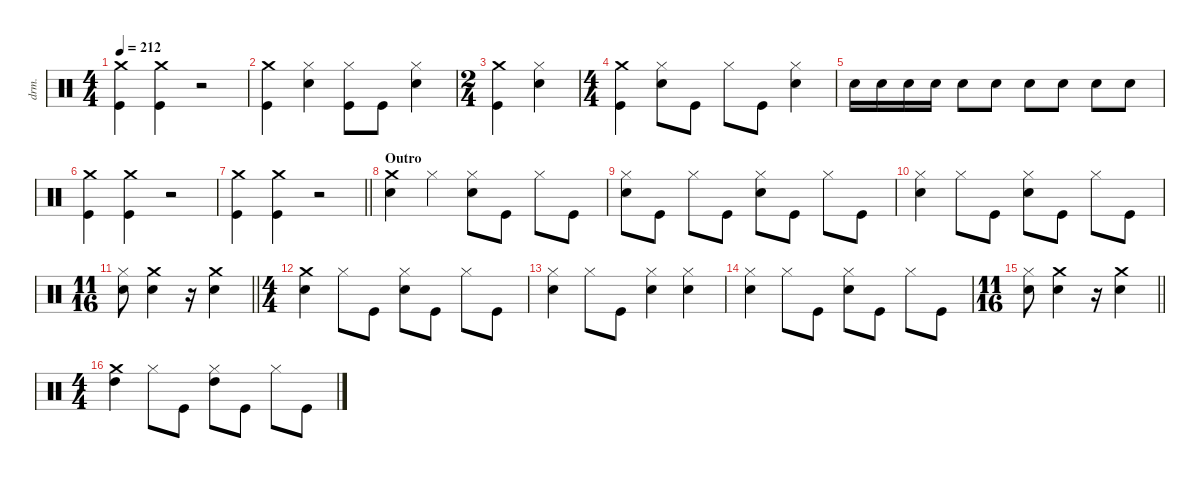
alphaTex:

\defaultSystemsLayout 4
\hideDynamics
\bracketExtendMode nobrackets
\track ("Lars Ulrich" "drm.") {instrument percussion}
\staff {score}
\articulation defaults
\ts (4 4)
\tempo 212
\clef neutral
\ks c
("Kick (hit)" "Crash medium (hit)").4{dy fff} ("Kick (hit)" "Crash medium (hit)").4 r.2 |
("Kick (hit)" "Crash medium (hit)").4 ("Snare (hit) 2" "Hi-Hat (closed)").4 ("Kick (hit)" "Hi-Hat (closed)").8 "Kick (hit)".8 ("Hi-Hat (closed)" "Snare (hit) 2").4 |
\ts (2 4)
\beaming (8 2 2)
("Kick (hit)" "Crash medium (hit)").4 ("Snare (hit) 2" "Hi-Hat (closed)").4 |
\ts (4 4)
\beaming (8 2 2 2 2)
("Kick (hit)" "Crash medium (hit)").4 ("Snare (hit) 2" "Hi-Hat (closed)").8 "Kick (hit)".8 "Hi-Hat (closed)".8 "Kick (hit)".8 ("Snare (hit) 2" "Hi-Hat (closed)").4 |
"Snare (hit) 2".16 "Snare (hit) 2".16 "Snare (hit) 2".16 "Snare (hit) 2".16 "Snare (hit) 2".8 "Snare (hit) 2".8 "Snare (hit) 2".8 "Snare (hit) 2".8 "Snare (hit) 2".8 "Snare (hit) 2".8 |
("Kick (hit)" "Crash medium (hit)").4 ("Crash medium (hit)" "Kick (hit)").4 r.2 |
\barLineRight lightlight
("Crash medium (hit)" "Kick (hit)").4 ("Crash medium (hit)" "Kick (hit)").4 r.2 |
\section ("" "Outro")
("Snare (hit) 2" "Crash medium (hit)").4 "Hi-Hat (closed)".4 ("Snare (hit) 2" "Hi-Hat (closed)").8 "Kick (hit)".8 "Hi-Hat (closed)".8 "Kick (hit)".8 |
("Snare (hit) 2" "Hi-Hat (closed)").8 "Kick (hit)".8 "Hi-Hat (closed)".8 "Kick (hit)".8 ("Snare (hit) 2" "Hi-Hat (closed)").8 "Kick (hit)".8 "Hi-Hat (closed)".8 "Kick (hit)".8 |
("Snare (hit) 2" "Hi-Hat (closed)").4 "Hi-Hat (closed)".8 "Kick (hit)".8 ("Snare (hit) 2" "Hi-Hat (closed)").8 "Kick (hit)".8 "Hi-Hat (closed)".8 "Kick (hit)".8 |
\ts (11 16)
\beaming (8 3 2)
\barLineRight lightlight
("Hi-Hat (closed)" "Snare (hit) 2").8 ("Snare (hit) 2" "Crash medium (hit)").4 r.16 ("Crash medium (hit)" "Snare (hit) 2").4 |
\ts (4 4)
\beaming (8 2 2 2 2)
("Crash medium (hit)" "Snare (hit) 2").4 "Hi-Hat (closed)".8 "Kick (hit)".8 ("Hi-Hat (closed)" "Snare (hit) 2").8 "Kick (hit)".8 "Hi-Hat (closed)".8 "Kick (hit)".8 |
("Snare (hit) 2" "Hi-Hat (closed)").4 "Hi-Hat (closed)".8 "Kick (hit)".8 ("Hi-Hat (closed)" "Snare (hit) 2").4 ("Snare (hit) 2" "Hi-Hat (closed)").4 |
("Snare (hit) 2" "Hi-Hat (closed)").4 "Hi-Hat (closed)".8 "Kick (hit)".8 ("Snare (hit) 2" "Hi-Hat (closed)").8 "Kick (hit)".8 "Hi-Hat (closed)".8 "Kick (hit)".8 |
\ts (11 16)
\beaming (8 3 2)
\barLineRight lightlight
("Snare (hit) 2" "Hi-Hat (closed)").8 ("Snare (hit) 2" "Crash medium (hit)").4 r.16 ("Snare (hit) 2" "Crash medium (hit)").4 |
\ts (4 4)
\beaming (8 2 2 2 2)
("High Tom (hit)" "Crash medium (hit)").4 "Hi-Hat (closed)".8 "Kick (hit)".8 ("High Tom (hit)" "Hi-Hat (closed)").8 "Kick (hit)".8 "Hi-Hat (closed)".8 "Kick (hit)".8
